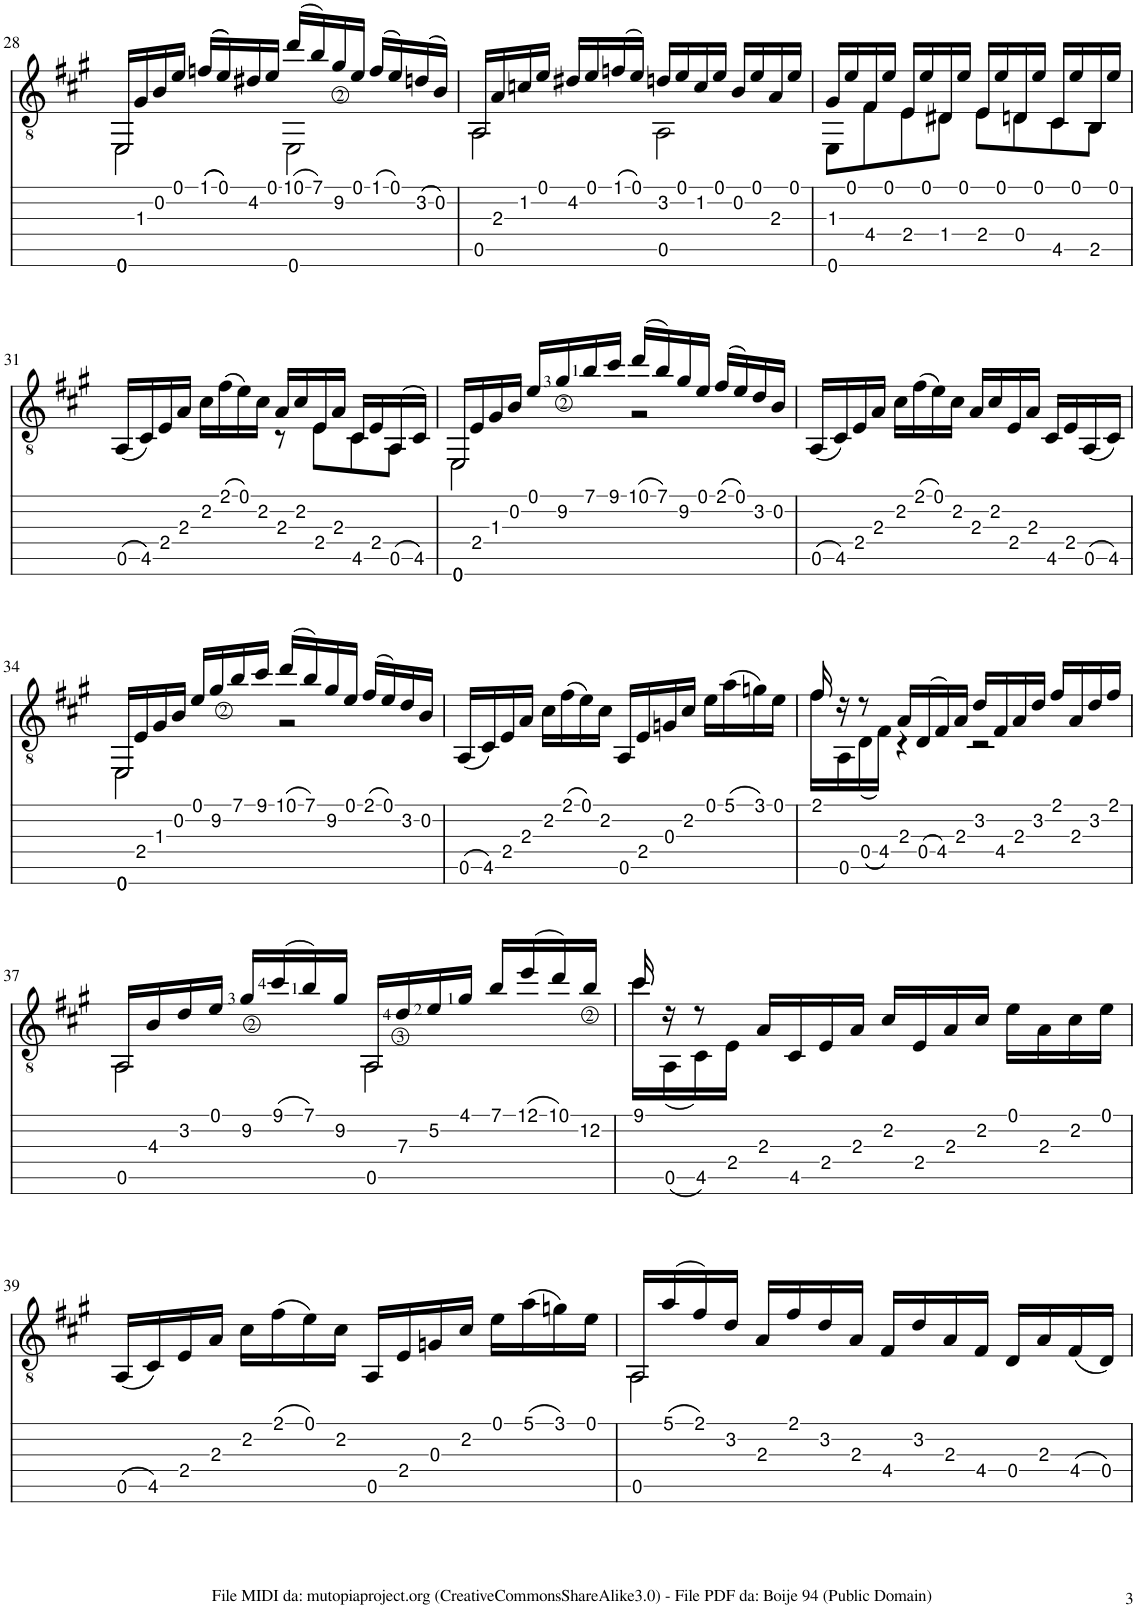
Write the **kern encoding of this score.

**kern	**kern
*part1	*part1
*staff2	*staff1
*I"Guitar	*
*I'Guit.	*
!!LO:PB:g=z
*	*clefGv2
*k[f#c#g#]	*k[f#c#g#]
*M4/4	*M4/4
=28	=28
*^	*
!	!	!LO:N:head=open
*	*	*^
16EELL	2EE	16EE/LL	2EE\
16G#J	.	16G#/	.
16BL	.	16B/	.
16eJJ	.	16e/JJ	.
16fLL	.	((16fn/LL	.
16eJ	.	16e/))	.
16d#L	.	16d#X/	.
16eJJ	.	16e/JJ	.
16ddLL	2EE	(16dd/LL	2EE\
16bJ	.	16b/)	.
16g#L	.	16g#/	.
16eJJ	.	16e/JJ	.
16fLL	.	(16f/LL	.
16eJ	.	16e/)	.
16dL	.	(16dn/	.
16BJJ	.	16B/JJ)	.
=29	=29	=29	=29
!	!	!LO:N:head=open	!
16AALL	2AA	16AA/LL	2AA\
16AJ	.	16A/	.
16cL	.	16cn/	.
16eJJ	.	16e/JJ	.
16d#LL	.	16d#X/LL	.
16eJ	.	16e/	.
16fL	.	(16fn/	.
16eJJ	.	16e/JJ)	.
16dLL	2AA	16dn/LL	2AA\
16eJ	.	16e/	.
16cL	.	16c/	.
16eJJ	.	16e/JJ	.
16BLL	.	16B/LL	.
16eJ	.	16e/	.
16AL	.	16A/	.
16eJJ	.	16e/JJ	.
=30	=30	=30	=30
16G#LL	8EEL	16G#/LL	8EE\L
16eJ	.	16e/	.
16F#L	8F#J	16F#/	8F#\
16eJJ	.	16e/JJ	.
16ELL	8EL	16E/LL	8E\
16eJ	.	16e/	.
16D#L	8D#J	16D#X/	8D#\J
16eJJ	.	16e/JJ	.
16ELL	8EL	16E/LL	8E\L
16eJ	.	16e/	.
16DL	8DJ	16Dn/	8D\
16eJJ	.	16e/JJ	.
16C#LL	8C#L	16C#/LL	8C#\
16eJ	.	16e/	.
16BBL	8BBJ	16BB/	8BB\J
16eJJ	.	16e/JJ	.
!!LO:LB:g=z	!!
=31	=31	=31	=31
16AALL	2ryy	(16AA/LL	2ryy
16C#J	.	16C#/)	.
16EL	.	16E/	.
16AJJ	.	16A/JJ	.
16c#LL	.	16c#\LL	.
16f#J	.	(16f#\	.
16eL	.	16e\)	.
16c#JJ	.	16c#\JJ	.
16ALL	8r	16A/LL	8r
16c#J	.	16c#/	.
16EL	8E	16E/	8E\L
16AJJ	.	16A/JJ	.
16C#LL	8C#L	16C#/LL	8C#\
16EJ	.	16E/	.
16AAL	8AAJ	(16AA/	8AA\J
16C#JJ	.	16C#/JJ)	.
=32	=32	=32	=32
!	!	!LO:N:head=open	!
16EELL	2EE	16EE/LL	2EE\
16EJ	.	16E/	.
16G#L	.	16G#/	.
16BJJ	.	16B/JJ	.
16eLL	.	16e/LL	.
16g#J	.	16g#/	.
16bL	.	16b/	.
16cc#JJ	.	16cc#/JJ	.
16ddLL	2r	(16dd/LL	2r
16bJ	.	16b/)	.
16g#L	.	16g#/	.
16eJJ	.	16e/JJ	.
16f#LL	.	(16f#/LL	.
16eJ	.	16e/)	.
16dL	.	16d/	.
16BJJ	.	16B/JJ	.
*v	*v	*	*
*	*v	*v
=33	=33
16AALL	(16AA/LL
16C#J	16C#/)
16EL	16E/
16AJJ	16A/JJ
16c#LL	16c#\LL
16f#J	(16f#\
16eL	16e\)
16c#JJ	16c#\JJ
16ALL	16A/LL
16c#J	16c#/
16EL	16E/
16AJJ	16A/JJ
16C#LL	16C#/LL
16EJ	16E/
16AAL	(16AA/
16C#JJ	16C#/JJ)
!!LO:LB:g=z
=34	=34
*^	*
!	!	!LO:N:head=open
*	*	*^
16EELL	2EE	16EE/LL	2EE\
16EJ	.	16E/	.
16G#L	.	16G#/	.
16BJJ	.	16B/JJ	.
16eLL	.	16e/LL	.
16g#J	.	16g#/	.
16bL	.	16b/	.
16cc#JJ	.	16cc#/JJ	.
16ddLL	2r	(16dd/LL	2r
16bJ	.	16b/)	.
16g#L	.	16g#/	.
16eJJ	.	16e/JJ	.
16f#LL	.	(16f#/LL	.
16eJ	.	16e/)	.
16dL	.	16d/	.
16BJJ	.	16B/JJ	.
*v	*v	*	*
*	*v	*v
=35	=35
16AALL	(16AA/LL
16C#J	16C#/)
16EL	16E/
16AJJ	16A/JJ
16c#LL	16c#\LL
16f#J	(16f#\
16eL	16e\)
16c#JJ	16c#\JJ
16AALL	16AA/LL
16EJ	16E/
16GL	16Gn/
16c#JJ	16c#/JJ
16eLL	16e\LL
16aJ	(16a\
16gL	16gn\)
16eJJ	16e\JJ
=36	=36
*^	*^
16f#	16f#LL	16f#/	16f#\LL
16r	16AAJ	16r	16AA\
8r	16DL	8r	(16D\
.	16F#JJ	.	16F#\JJ)
16ALL	4r	16A/LL	4r
16DJ	.	(16D/	.
16F#L	.	16F#/)	.
16AJJ	.	16A/JJ	.
16dLL	2r	16d/LL	2r
16F#J	.	16F#/	.
16AL	.	16A/	.
16dJJ	.	16d/JJ	.
16f#LL	.	16f#/LL	.
16AJ	.	16A/	.
16dL	.	16d/	.
16f#JJ	.	16f#/JJ	.
!!LO:LB:g=z	!!
=37	=37	=37	=37
!	!	!LO:N:head=open	!
16AALL	2AA	16AA/LL	2AA\
16BJ	.	16B/	.
16dL	.	16d/	.
16eJJ	.	16e/JJ	.
16g#LL	.	16g#/LL	.
16cc#J	.	(16cc#/	.
16bL	.	16b/)	.
16g#JJ	.	16g#/JJ	.
!	!	!LO:N:head=open	!
16AALL	2AA	16AA/LL	2AA\
16dJ	.	16d/	.
16eL	.	16e/	.
16g#JJ	.	16g#/JJ	.
16bLL	.	16b/LL	.
16eeJ	.	(16ee/	.
16ddL	.	16dd/)	.
16bJJ	.	16b/JJ	.
=38	=38	=38	=38
16cc#	16cc#LL	16cc#/	16cc#\LL
16r	16AAJ	16r	(16AA\
8r	16C#L	8r	16C#\)
.	16EJJ	.	16E\JJ
16ALL	2.ryy	16A/LL	2.ryy
16C#J	.	16C#/	.
16EL	.	16E/	.
16AJJ	.	16A/JJ	.
16c#LL	.	16c#/LL	.
16EJ	.	16E/	.
16AL	.	16A/	.
16c#JJ	.	16c#/JJ	.
16eLL	.	16e\LL	.
16AJ	.	16A\	.
16c#L	.	16c#\	.
16eJJ	.	16e\JJ	.
*v	*v	*	*
*	*v	*v
!!LO:LB:g=z
=39	=39
16AALL	(16AA/LL
16C#J	16C#/)
16EL	16E/
16AJJ	16A/JJ
16c#LL	16c#\LL
16f#J	(16f#\
16eL	16e\)
16c#JJ	16c#\JJ
16AALL	16AA/LL
16EJ	16E/
16GL	16Gn/
16c#JJ	16c#/JJ
16eLL	16e\LL
16aJ	(16a\
16gL	16gn\)
16eJJ	16e\JJ
=40	=40
*^	*
!	!	!LO:N:head=open
*	*	*^
16AALL	2AA	16AA/LL	2AA\
16aJ	.	(16a/	.
16f#L	.	16f#/)	.
16dJJ	.	16d/JJ	.
16ALL	.	16A/LL	.
16f#J	.	16f#/	.
16dL	.	16d/	.
16AJJ	.	16A/JJ	.
16F#LL	2ryy	16F#/LL	2ryy
16dJ	.	16d/	.
16AL	.	16A/	.
16F#JJ	.	16F#/JJ	.
16DLL	.	16D/LL	.
16AJ	.	16A/	.
16F#L	.	(16F#/	.
16DJJ	.	16D/JJ)	.
*v	*v	*	*
*	*v	*v
=	=
*-	*-
